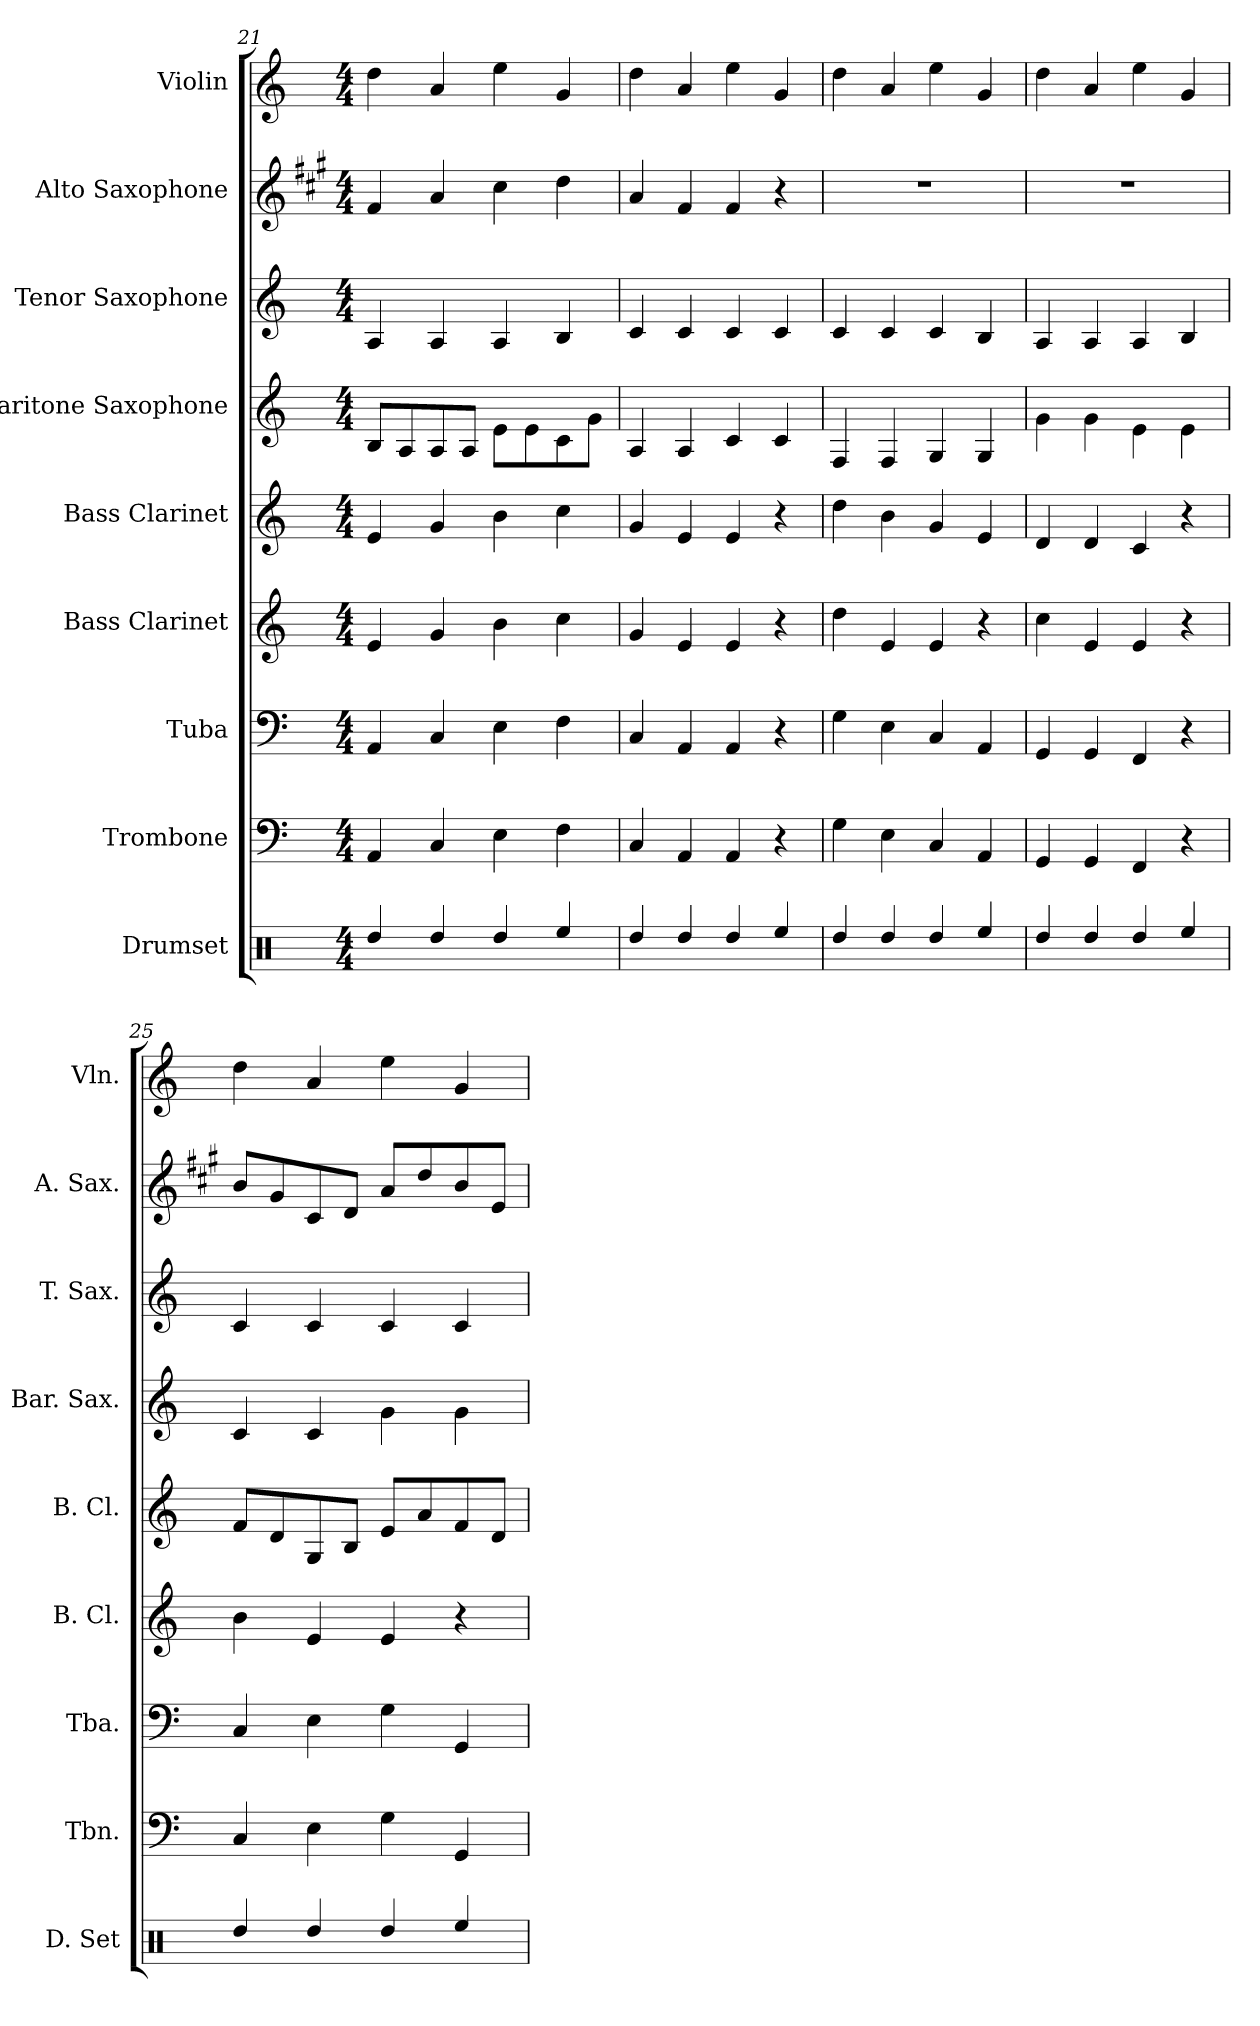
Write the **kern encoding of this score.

**kern	**kern	**kern	**kern	**kern	**kern	**kern	**kern	**kern
*part9	*part8	*part7	*part6	*part5	*part4	*part3	*part2	*part1
*staff9	*staff8	*staff7	*staff6	*staff5	*staff4	*staff3	*staff2	*staff1
*I"Drumset	*I"Trombone	*I"Tuba	*I"Bass Clarinet	*I"Bass Clarinet	*I"Baritone Saxophone	*I"Tenor Saxophone	*I"Alto Saxophone	*I"Violin
*I'D. Set	*I'Tbn.	*I'Tba.	*I'B. Cl.	*I'B. Cl.	*I'Bar. Sax.	*I'T. Sax.	*I'A. Sax.	*I'Vln.
*clefX	*clefF4	*clefF4	*clefG2	*clefG2	*clefG2	*clefG2	*clefG2	*clefG2
*	*	*	*ITrd8c14	*ITrd8c14	*ITrd12c21	*ITrd8c14	*ITrd5c9	*
*k[]	*k[]	*k[]	*k[]	*k[]	*k[]	*k[]	*k[]	*k[]
*M4/4	*M4/4	*M4/4	*M4/4	*M4/4	*M4/4	*M4/4	*M4/4	*M4/4
=21	=21	=21	=21	=21	=21	=21	=21	=21
4Rdd/	4AA/	4AA/	4E/	4E/	8BB/L	4AA/	4A/	4dd\
.	.	.	.	.	8AA/	.	.	.
4Rdd/	4C/	4C/	4G/	4G/	8AA/	4AA/	4c/	4a/
.	.	.	.	.	8AA/J	.	.	.
4Rdd/	4E\	4E\	4B\	4B\	8E\L	4AA/	4e\	4ee\
.	.	.	.	.	8E\	.	.	.
4Ree/	4F\	4F\	4c\	4c\	8C\	4BB/	4f\	4g/
.	.	.	.	.	8G\J	.	.	.
=22	=22	=22	=22	=22	=22	=22	=22	=22
4Rdd/	4C/	4C/	4G/	4G/	4AA/	4C/	4c/	4dd\
4Rdd/	4AA/	4AA/	4E/	4E/	4AA/	4C/	4A/	4a/
4Rdd/	4AA/	4AA/	4E/	4E/	4C/	4C/	4A/	4ee\
4Ree/	4r	4r	4r	4r	4C/	4C/	4r	4g/
=23	=23	=23	=23	=23	=23	=23	=23	=23
4Rdd/	4G\	4G\	4d\	4d\	4FF/	4C/	1r	4dd\
4Rdd/	4E\	4E\	4E/	4B\	4FF/	4C/	.	4a/
4Rdd/	4C/	4C/	4E/	4G/	4GG/	4C/	.	4ee\
4Ree/	4AA/	4AA/	4r	4E/	4GG/	4BB/	.	4g/
=24	=24	=24	=24	=24	=24	=24	=24	=24
4Rdd/	4GG/	4GG/	4c\	4D/	4G\	4AA/	1r	4dd\
4Rdd/	4GG/	4GG/	4E/	4D/	4G\	4AA/	.	4a/
4Rdd/	4FF/	4FF/	4E/	4C/	4E\	4AA/	.	4ee\
4Ree/	4r	4r	4r	4r	4E\	4BB/	.	4g/
=25	=25	=25	=25	=25	=25	=25	=25	=25
4Rdd/	4C/	4C/	4B\	8F/L	4C/	4C/	8d/L	4dd\
.	.	.	.	8D/	.	.	8B/	.
4Rdd/	4E\	4E\	4E/	8GG/	4C/	4C/	8E/	4a/
.	.	.	.	8BB/J	.	.	8F/J	.
4Rdd/	4G\	4G\	4E/	8E/L	4G\	4C/	8c/L	4ee\
.	.	.	.	8A/	.	.	8f/	.
4Ree/	4GG/	4GG/	4r	8F/	4G\	4C/	8d/	4g/
.	.	.	.	8D/J	.	.	8G/J	.
=	=	=	=	=	=	=	=	=
*-	*-	*-	*-	*-	*-	*-	*-	*-
